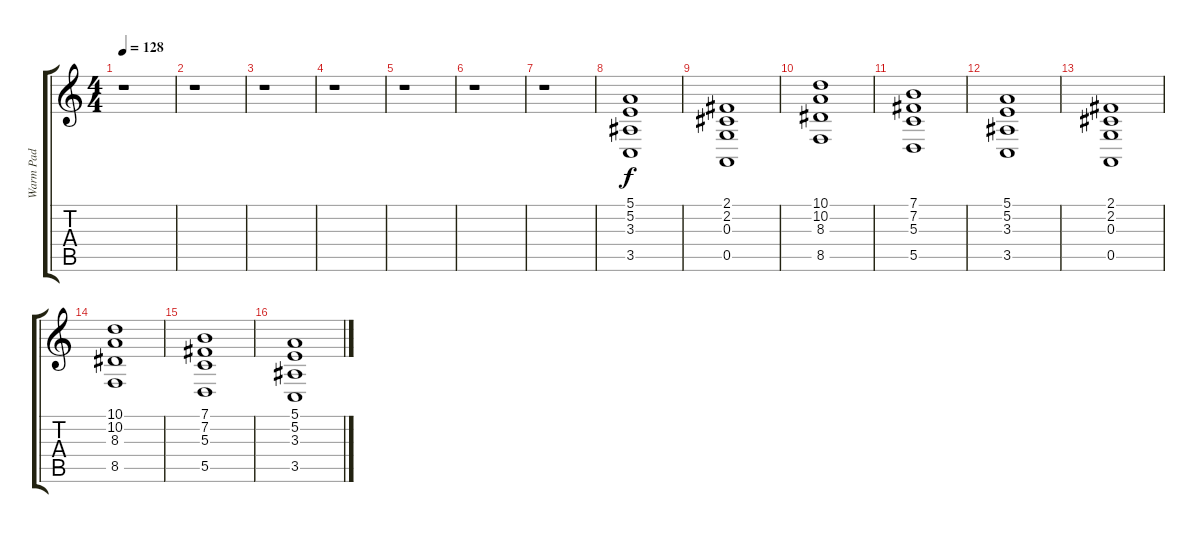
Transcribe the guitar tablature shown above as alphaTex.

\track ("Warm Pad" "Warm Pad") {instrument pad2warm}
\staff {score tabs}
\tuning (E4 B3 G3 D3 A2 E2) {hide}
\ts (4 4)
\tempo 128
\clef g2
\ks c
r.1{dy f instrument pad2warm} |
r.1 |
r.1 |
r.1 |
r.1 |
r.1 |
r.1 |
(5.1 5.2 3.3 3.5).1 |
(2.1 2.2 0.3 0.5).1 |
(10.1 10.2 8.3 8.5).1 |
(7.1 7.2 5.3 5.5).1 |
(5.1 5.2 3.3 3.5).1 |
(2.1 2.2 0.3 0.5).1 |
(10.1 10.2 8.3 8.5).1 |
(7.1 7.2 5.3 5.5).1 |
(5.1 5.2 3.3 3.5).1
